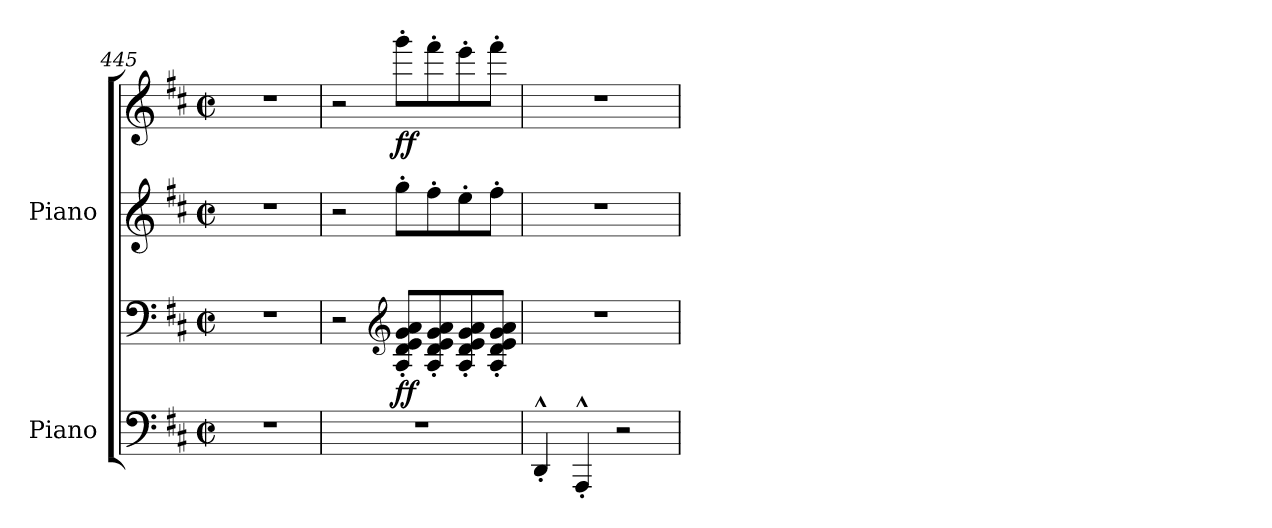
**kern	**kern	**dynam	**kern	**kern	**dynam
*part2	*part2	*part2	*part1	*part1	*part1
*staff4	*staff3	*staff3/4	*staff2	*staff1	*staff1/2
*I"Piano	*	*	*I"Piano	*	*
*I'Pno.	*	*	*I'Pno.	*	*
*clefF4	*clefF4	*	*clefG2	*clefG2	*
*k[f#c#]	*k[f#c#]	*	*k[f#c#]	*k[f#c#]	*
*M2/2	*M2/2	*	*M2/2	*M2/2	*
*met(c|)	*met(c|)	*	*met(c|)	*met(c|)	*
=445	=445	=445	=445	=445	=445
1r	1r	.	1r	1r	.
=446	=446	=446	=446	=446	=446
1r	2r	.	2r	2r	.
*	*clefG2	*	*	*	*
!	!	!LO:DY:b	!	!	!LO:DY:b
.	8A/' 8d/' 8e/' 8g/' 8a/'L	ff	8gg'\L	8ggg'\L	ff
.	8A/' 8d/' 8e/' 8g/' 8a/'	.	8ff#'\	8fff#'\	.
.	8A/' 8d/' 8e/' 8g/' 8a/'	.	8ee'\	8eee'\	.
.	8A/' 8d/' 8e/' 8g/' 8a/'J	.	8ff#'\J	8fff#'\J	.
=447	=447	=447	=447	=447	=447
4DD'^^/	1r	.	1r	1r	.
4AAA'^^/	.	.	.	.	.
2r	.	.	.	.	.
=	=	=	=	=	=
*-	*-	*-	*-	*-	*-
